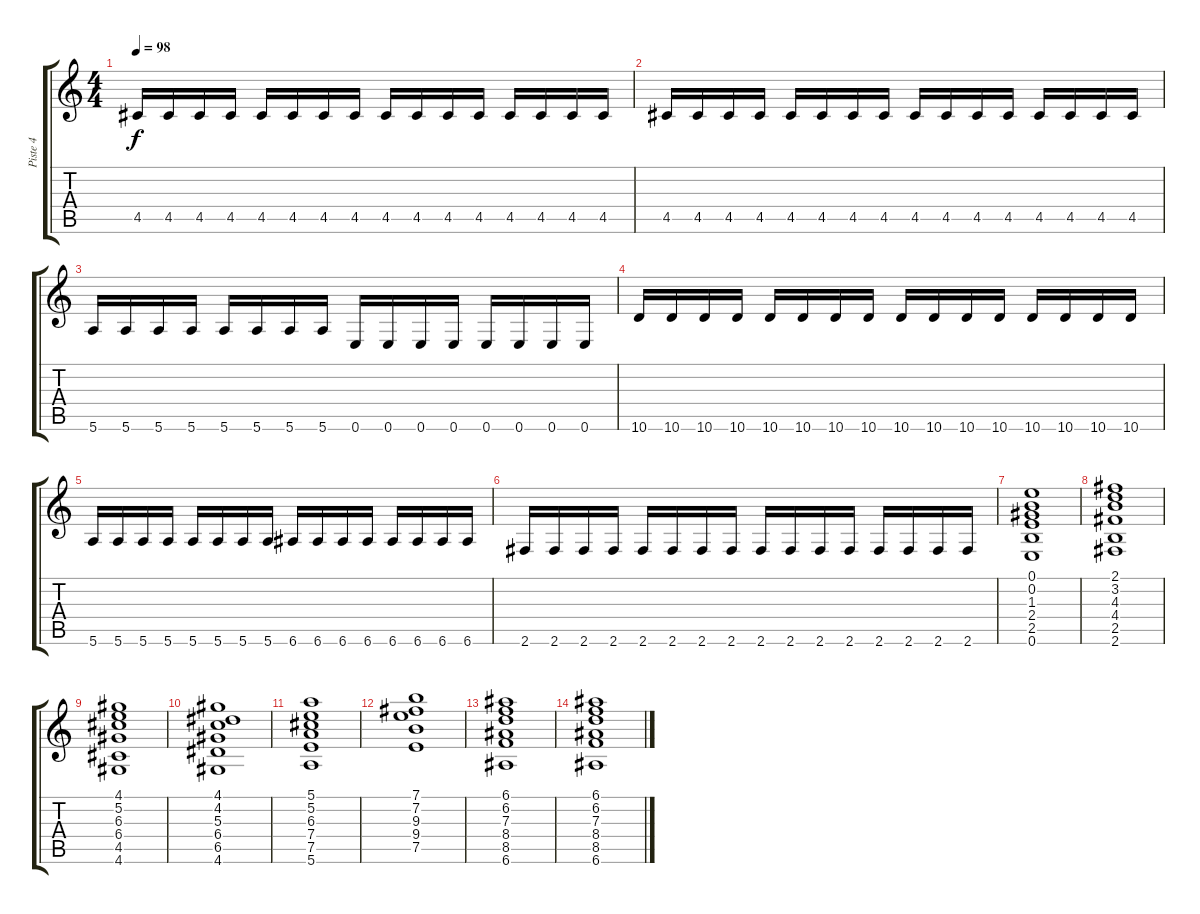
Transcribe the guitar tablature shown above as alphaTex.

\track ("Piste 4" "Piste 4") {instrument overdrivenguitar}
\staff {score tabs}
\tuning (E4 B3 G3 D3 A2 E2) {hide}
\ts (4 4)
\tempo 98
\clef g2
\ks c
4.5.16{dy f} 4.5.16 4.5.16 4.5.16 4.5.16 4.5.16 4.5.16 4.5.16 4.5.16 4.5.16 4.5.16 4.5.16 4.5.16 4.5.16 4.5.16 4.5.16 |
4.5.16 4.5.16 4.5.16 4.5.16 4.5.16 4.5.16 4.5.16 4.5.16 4.5.16 4.5.16 4.5.16 4.5.16 4.5.16 4.5.16 4.5.16 4.5.16 |
5.6.16 5.6.16 5.6.16 5.6.16 5.6.16 5.6.16 5.6.16 5.6.16 0.6.16 0.6.16 0.6.16 0.6.16 0.6.16 0.6.16 0.6.16 0.6.16 |
10.6.16 10.6.16 10.6.16 10.6.16 10.6.16 10.6.16 10.6.16 10.6.16 10.6.16 10.6.16 10.6.16 10.6.16 10.6.16 10.6.16 10.6.16 10.6.16 |
5.6.16 5.6.16 5.6.16 5.6.16 5.6.16 5.6.16 5.6.16 5.6.16 6.6.16 6.6.16 6.6.16 6.6.16 6.6.16 6.6.16 6.6.16 6.6.16 |
2.6.16 2.6.16 2.6.16 2.6.16 2.6.16 2.6.16 2.6.16 2.6.16 2.6.16 2.6.16 2.6.16 2.6.16 2.6.16 2.6.16 2.6.16 2.6.16 |
(0.1 0.2 1.3 2.4 2.5 0.6).1 |
(2.1 3.2 4.3 4.4 2.5 2.6).1 |
(4.1 5.2 6.3 6.4 4.5 4.6).1 |
(4.1 4.2 5.3 6.4 6.5 4.6).1 |
(5.1 5.2 6.3 7.4 7.5 5.6).1 |
(7.1 7.2 9.3 9.4 7.5).1 |
(6.1 6.2 7.3 8.4 8.5 6.6).1 |
(6.1 6.2 7.3 8.4 8.5 6.6).1
